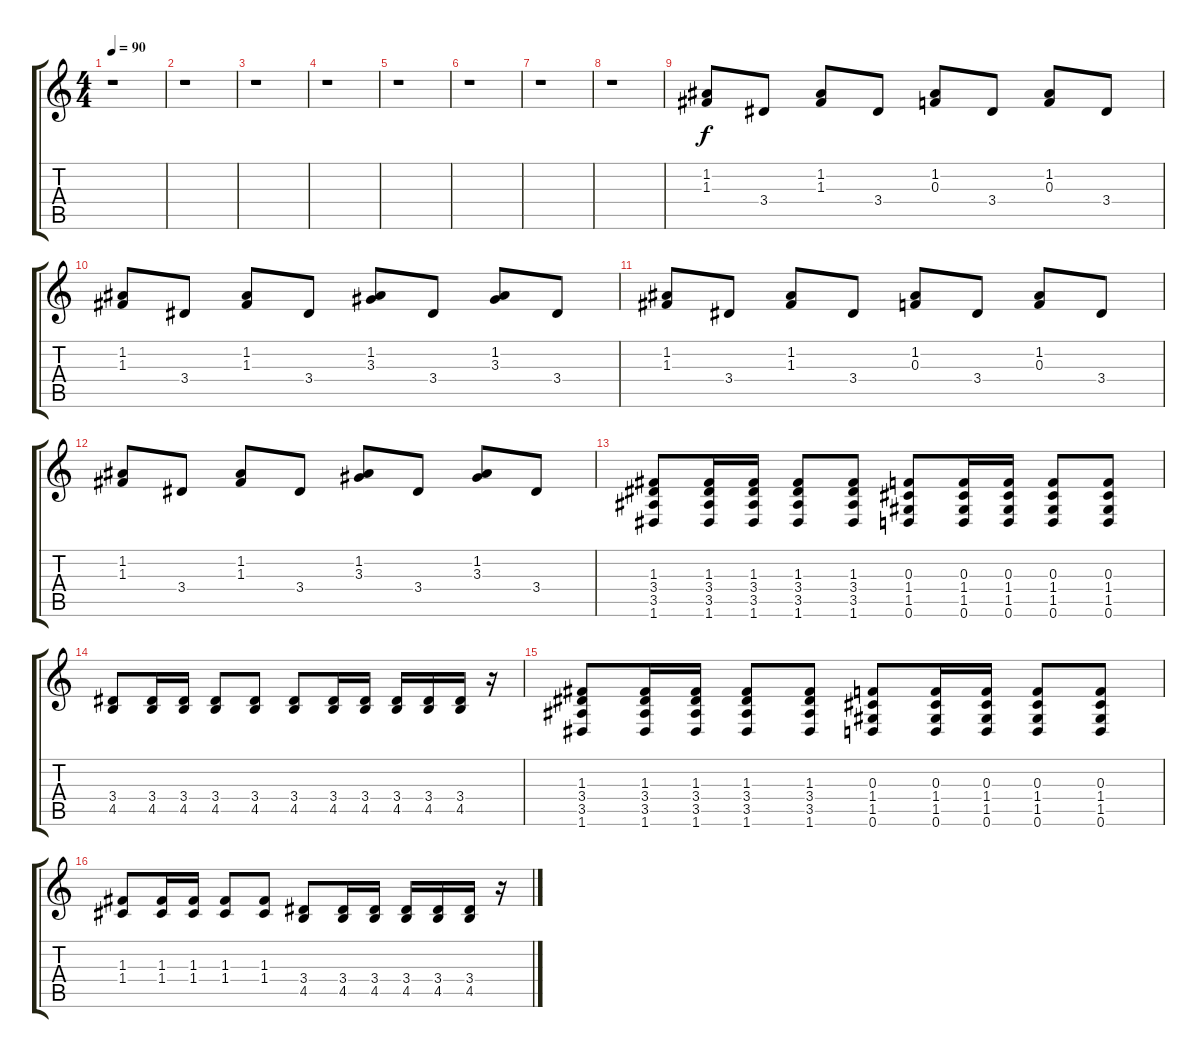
\track "" {instrument acousticguitarnylon}
\staff {score tabs}
\tuning (D4 A3 F3 C3 G2 D2) {hide}
\ts (4 4)
\tempo 90
\clef g2
\ks c
r.1{dy f} |
r.1 |
r.1 |
r.1 |
r.1 |
r.1 |
r.1 |
r.1 |
(1.2 1.3).8 3.4.8 (1.2 1.3).8 3.4.8 (1.2 0.3).8 3.4.8 (1.2 0.3).8 3.4.8 |
(1.2 1.3).8 3.4.8 (1.2 1.3).8 3.4.8 (1.2 3.3).8 3.4.8 (1.2 3.3).8 3.4.8 |
(1.2 1.3).8 3.4.8 (1.2 1.3).8 3.4.8 (1.2 0.3).8 3.4.8 (1.2 0.3).8 3.4.8 |
(1.2 1.3).8 3.4.8 (1.2 1.3).8 3.4.8 (1.2 3.3).8 3.4.8 (1.2 3.3).8 3.4.8 |
(1.3 3.4 3.5 1.6).8 (1.3 3.4 3.5 1.6).16 (1.3 3.4 3.5 1.6).16 (1.3 3.4 3.5 1.6).8 (1.3 3.4 3.5 1.6).8 (0.3 1.4 1.5 0.6).8 (0.3 1.4 1.5 0.6).16 (0.3 1.4 1.5 0.6).16 (0.3 1.4 1.5 0.6).8 (0.3 1.4 1.5 0.6).8 |
(3.4 4.5).8 (3.4 4.5).16 (3.4 4.5).16 (3.4 4.5).8 (3.4 4.5).8 (3.4 4.5).8 (3.4 4.5).16 (3.4 4.5).16 (3.4 4.5).16 (3.4 4.5).16 (3.4 4.5).16 r.16 |
(1.3 3.4 3.5 1.6).8 (1.3 3.4 3.5 1.6).16 (1.3 3.4 3.5 1.6).16 (1.3 3.4 3.5 1.6).8 (1.3 3.4 3.5 1.6).8 (0.3 1.4 1.5 0.6).8 (0.3 1.4 1.5 0.6).16 (0.3 1.4 1.5 0.6).16 (0.3 1.4 1.5 0.6).8 (0.3 1.4 1.5 0.6).8 |
(1.3 1.4).8 (1.3 1.4).16 (1.3 1.4).16 (1.3 1.4).8 (1.3 1.4).8 (3.4 4.5).8 (3.4 4.5).16 (3.4 4.5).16 (3.4 4.5).16 (3.4 4.5).16 (3.4 4.5).16 r.16
